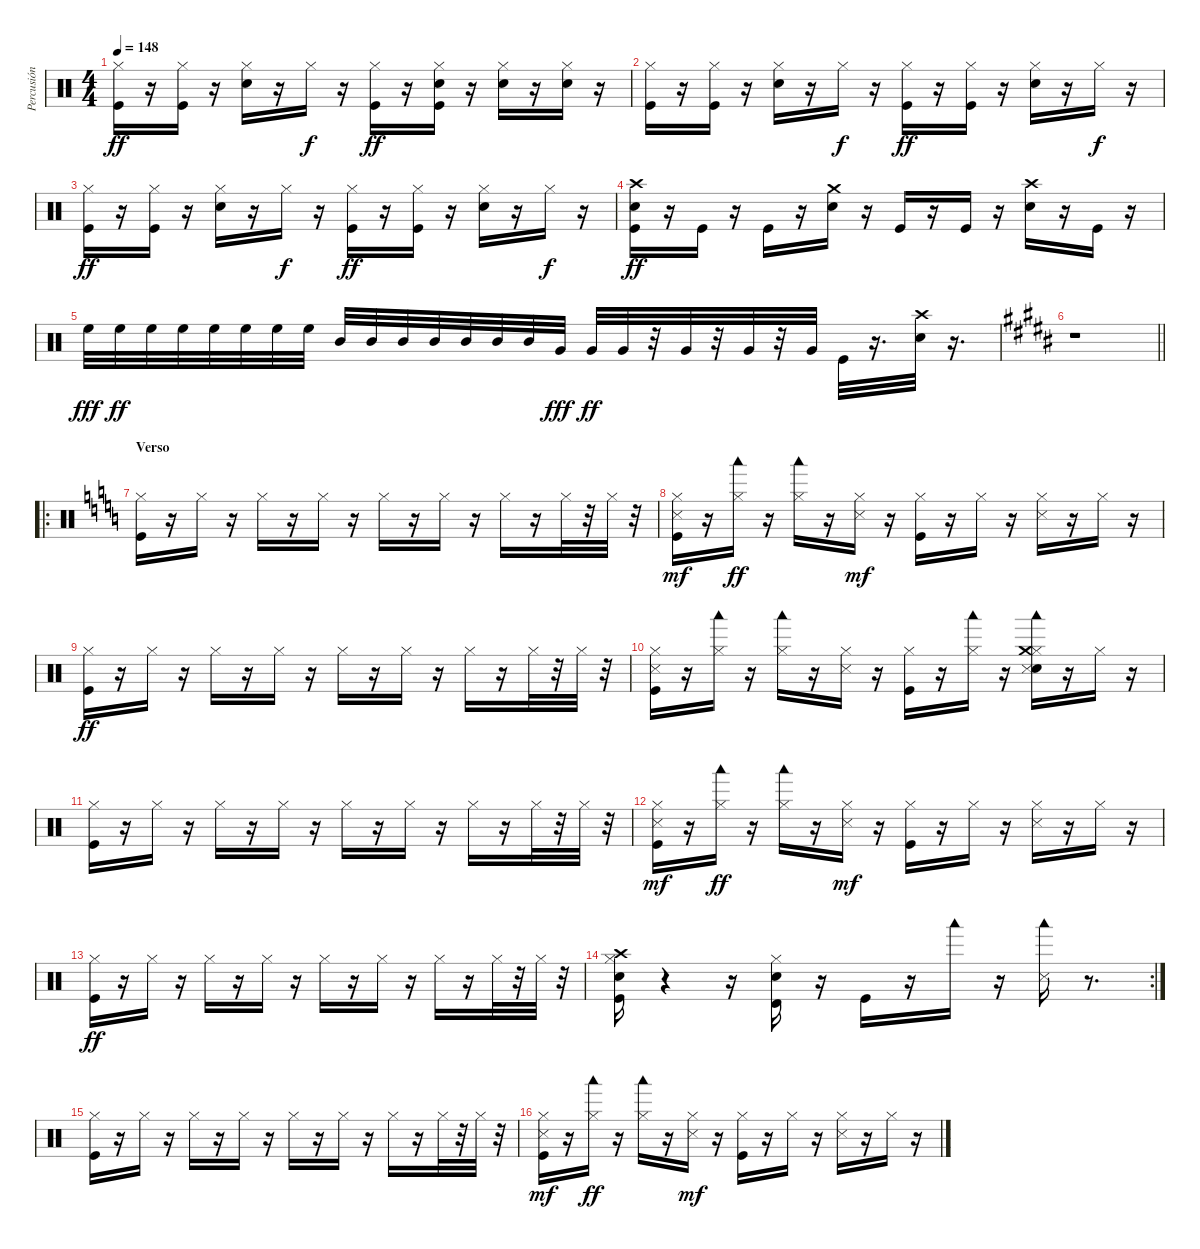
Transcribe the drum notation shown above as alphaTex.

\track ("Percusión" "Percusión") {instrument percussion}
\staff {score}
\articulation defaults
\ts (4 4)
\tempo 148
\clef neutral
\ks c
("Kick (hit)" "Hi-Hat (closed)").16{dy ff} r.16 ("Kick (hit)" "Hi-Hat (closed)").16 r.16 ("Snare (hit) 2" "Hi-Hat (closed)").16 r.16 "Hi-Hat (closed)".16{dy f} r.16 ("Kick (hit)" "Hi-Hat (closed)").16{dy ff} r.16 ("Kick (hit)" "Snare (hit) 2" "Hi-Hat (closed)").16 r.16 ("Snare (hit) 2" "Hi-Hat (closed)").16 r.16 ("Snare (hit) 2" "Hi-Hat (closed)").16 r.16 |
("Kick (hit)" "Hi-Hat (closed)").16 r.16 ("Kick (hit)" "Hi-Hat (closed)").16 r.16 ("Snare (hit) 2" "Hi-Hat (closed)").16 r.16 "Hi-Hat (closed)".16{dy f} r.16 ("Kick (hit)" "Hi-Hat (closed)").16{dy ff} r.16 ("Kick (hit)" "Hi-Hat (closed)").16 r.16 ("Snare (hit) 2" "Hi-Hat (closed)").16 r.16 "Hi-Hat (closed)".16{dy f} r.16 |
("Kick (hit)" "Hi-Hat (closed)").16{dy ff} r.16 ("Kick (hit)" "Hi-Hat (closed)").16 r.16 ("Snare (hit) 2" "Hi-Hat (closed)").16 r.16 "Hi-Hat (closed)".16{dy f} r.16 ("Kick (hit)" "Hi-Hat (closed)").16{dy ff} r.16 ("Kick (hit)" "Hi-Hat (closed)").16 r.16 ("Snare (hit) 2" "Hi-Hat (closed)").16 r.16 "Hi-Hat (closed)".16{dy f} r.16 |
("Kick (hit)" "Snare (hit) 2" "Crash high (hit)").16{dy ff} r.16 "Kick (hit)".16 r.16 "Kick (hit)".16 r.16 ("Snare (hit) 2" "Crash medium (hit)").16 r.16 "Kick (hit)".16 r.16 "Kick (hit)".16 r.16 ("Snare (hit) 2" "Crash high (hit)").16 r.16 "Kick (hit)".16 r.16 |
"High Floor Tom (hit)".32{dy fff} "High Floor Tom (hit)".32{dy ff} "High Floor Tom (hit)".32 "High Floor Tom (hit)".32 "High Floor Tom (hit)".32 "High Floor Tom (hit)".32 "High Floor Tom (hit)".32 "High Floor Tom (hit)".32 "Mid Tom (hit)".32 "Mid Tom (hit)".32 "Mid Tom (hit)".32 "Mid Tom (hit)".32 "Mid Tom (hit)".32 "Mid Tom (hit)".32 "Mid Tom (hit)".32 "Very Low Tom (hit)".32{dy fff} "Very Low Tom (hit)".32{dy ff} "Very Low Tom (hit)".32 r.32 "Very Low Tom (hit)".32 r.32 "Very Low Tom (hit)".32 r.32 "Very Low Tom (hit)".32 "Kick (hit)".32 r.16{d} ("Snare (hit) 2" "Crash high (hit)").32 r.16{d} |
\barLineRight lightlight
\ks b
r.1 |
\ro
\section ("" "Verso")
\ks c
("Kick (hit)" "Hi-Hat (closed)").16 r.16 "Hi-Hat (closed)".16 r.16 "Hi-Hat (closed)".16 r.16 "Hi-Hat (closed)".16 r.16 "Hi-Hat (closed)".16 r.16 "Hi-Hat (closed)".16 r.16 "Hi-Hat (closed)".16 r.16 "Hi-Hat (closed)".32 r.32 "Hi-Hat (closed)".32 r.32 |
("Kick (hit)" "Snare (side stick) 3" "Hi-Hat (closed)").16{dy mf} r.16 ("Hi-Hat (closed)" "Woodblock low (hit)").16{dy ff} r.16 ("Hi-Hat (closed)" "Woodblock low (hit)").16 r.16 ("Snare (side stick) 3" "Hi-Hat (closed)").16{dy mf} r.16 ("Kick (hit)" "Hi-Hat (closed)").16 r.16 "Hi-Hat (closed)".16 r.16 ("Snare (side stick) 3" "Hi-Hat (closed)").16 r.16 "Hi-Hat (closed)".16 r.16 |
("Kick (hit)" "Hi-Hat (closed)").16{dy ff} r.16 "Hi-Hat (closed)".16 r.16 "Hi-Hat (closed)".16 r.16 "Hi-Hat (closed)".16 r.16 "Hi-Hat (closed)".16 r.16 "Hi-Hat (closed)".16 r.16 "Hi-Hat (closed)".16 r.16 "Hi-Hat (closed)".32 r.32 "Hi-Hat (closed)".32 r.32 |
("Kick (hit)" "Snare (side stick) 3" "Hi-Hat (closed)").16 r.16 ("Hi-Hat (closed)" "Woodblock low (hit)").16 r.16 ("Hi-Hat (closed)" "Woodblock low (hit)").16 r.16 ("Snare (side stick) 3" "Hi-Hat (closed)").16 r.16 ("Kick (hit)" "Hi-Hat (closed)").16 r.16 ("Hi-Hat (closed)" "Woodblock low (hit)").16 r.16 ("Snare (hit) 2" "Snare (side stick) 3" "Hi-Hat (closed)" "Crash medium (hit)" "Woodblock low (hit)").16 r.16 "Hi-Hat (closed)".16 r.16 |
("Kick (hit)" "Hi-Hat (closed)").16 r.16 "Hi-Hat (closed)".16 r.16 "Hi-Hat (closed)".16 r.16 "Hi-Hat (closed)".16 r.16 "Hi-Hat (closed)".16 r.16 "Hi-Hat (closed)".16 r.16 "Hi-Hat (closed)".16 r.16 "Hi-Hat (closed)".32 r.32 "Hi-Hat (closed)".32 r.32 |
("Kick (hit)" "Snare (side stick) 3" "Hi-Hat (closed)").16{dy mf} r.16 ("Hi-Hat (closed)" "Woodblock low (hit)").16{dy ff} r.16 ("Hi-Hat (closed)" "Woodblock low (hit)").16 r.16 ("Snare (side stick) 3" "Hi-Hat (closed)").16{dy mf} r.16 ("Kick (hit)" "Hi-Hat (closed)").16 r.16 "Hi-Hat (closed)".16 r.16 ("Snare (side stick) 3" "Hi-Hat (closed)").16 r.16 "Hi-Hat (closed)".16 r.16 |
("Kick (hit)" "Hi-Hat (closed)").16{dy ff} r.16 "Hi-Hat (closed)".16 r.16 "Hi-Hat (closed)".16 r.16 "Hi-Hat (closed)".16 r.16 "Hi-Hat (closed)".16 r.16 "Hi-Hat (closed)".16 r.16 "Hi-Hat (closed)".16 r.16 "Hi-Hat (closed)".32 r.32 "Hi-Hat (closed)".32 r.32 |
\rc 2
("Kick (hit)" "Snare (hit) 2" "Hi-Hat (closed)" "Crash high (hit)").16 r.4 r.16 ("Snare (hit) 2" "Hi-Hat (closed)" "Timbale high (hit)").16 r.16 "Kick (hit)".16 r.16 "Woodblock low (hit)".16 r.16 ("Snare (side stick) 3" "Woodblock low (hit)").16 r.8{d} |
("Kick (hit)" "Hi-Hat (closed)").16 r.16 "Hi-Hat (closed)".16 r.16 "Hi-Hat (closed)".16 r.16 "Hi-Hat (closed)".16 r.16 "Hi-Hat (closed)".16 r.16 "Hi-Hat (closed)".16 r.16 "Hi-Hat (closed)".16 r.16 "Hi-Hat (closed)".32 r.32 "Hi-Hat (closed)".32 r.32 |
("Kick (hit)" "Snare (side stick) 3" "Hi-Hat (closed)").16{dy mf} r.16 ("Hi-Hat (closed)" "Woodblock low (hit)").16{dy ff} r.16 ("Hi-Hat (closed)" "Woodblock low (hit)").16 r.16 ("Snare (side stick) 3" "Hi-Hat (closed)").16{dy mf} r.16 ("Kick (hit)" "Hi-Hat (closed)").16 r.16 "Hi-Hat (closed)".16 r.16 ("Snare (side stick) 3" "Hi-Hat (closed)").16 r.16 "Hi-Hat (closed)".16 r.16
